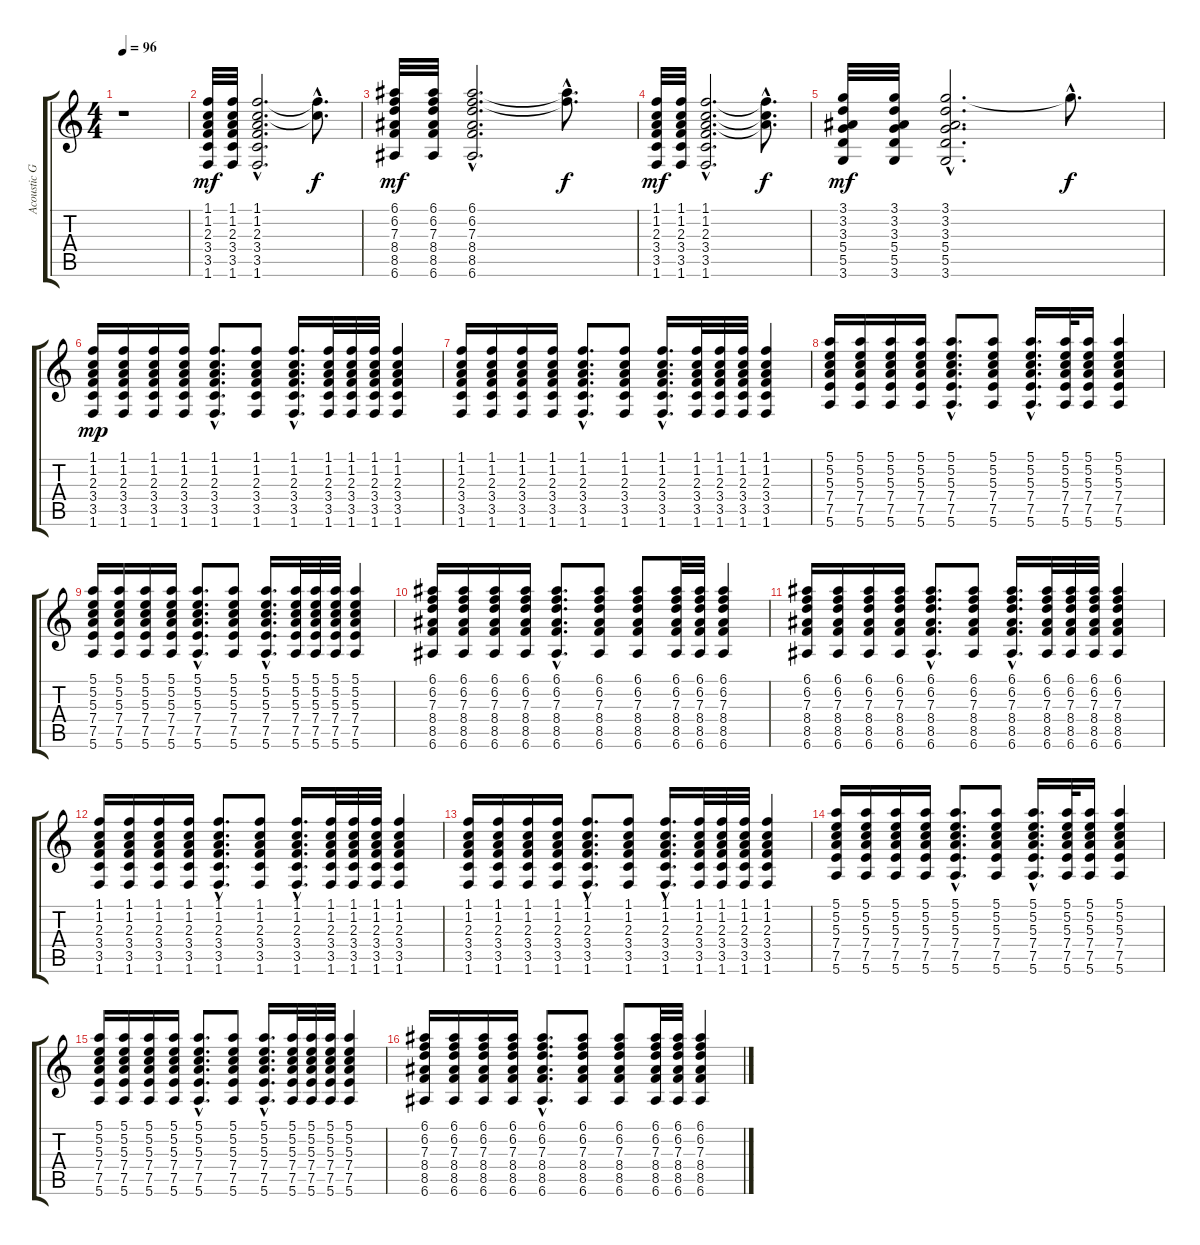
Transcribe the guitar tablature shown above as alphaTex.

\track ("Acoustic Guitar" "Acoustic G") {instrument acousticguitarsteel}
\staff {score tabs}
\tuning (E4 B3 G3 D3 A2 E2) {hide}
\ts (4 4)
\tempo 96
\clef g2
\ks c
r.1{dy mf instrument acousticguitarsteel} |
(1.1 1.2 2.3 3.4 3.5 1.6).32 (1.1 1.2 2.3 3.4 3.5 1.6).32 (1.1{hac} 1.2{hac} 2.3{hac} 3.4{hac} 3.5{hac} 1.6{hac}).2{d} (1.1{hac t} 1.2{hac t}).8{d dy f} |
(6.1 6.2 7.3 8.4 8.5 6.6).32{dy mf} (6.1 6.2 7.3 8.4 8.5 6.6).32 (6.1{hac} 6.2{hac} 7.3{hac} 8.4{hac} 8.5{hac} 6.6{hac}).2{d} (6.1{t} 6.2{hac t}).8{d dy f} |
(1.1 1.2 2.3 3.4 3.5 1.6).32{dy mf} (1.1 1.2 2.3 3.4 3.5 1.6).32 (1.1{hac} 1.2{hac} 2.3{hac} 3.4{hac} 3.5{hac} 1.6{hac}).2{d} (1.1{t} 1.2{hac t} 2.3{hac t}).8{d dy f} |
(3.1 3.2 3.3 5.4 5.5 3.6).32{dy mf} (3.1 3.2 3.3 5.4 5.5 3.6).32 (3.1{hac} 3.2{hac} 3.3{hac} 5.4{hac} 5.5{hac} 3.6{hac}).2{d} 3.1{hac t}.8{d dy f} |
(1.1 1.2 2.3 3.4 3.5 1.6).16{dy mp} (1.1 1.2 2.3 3.4 3.5 1.6).16 (1.1 1.2 2.3 3.4 3.5 1.6).16 (1.1 1.2 2.3 3.4 3.5 1.6).16 (1.1 1.2{hac} 2.3{hac} 3.4{hac} 3.5{hac} 1.6{hac}).8{d} (1.1 1.2 2.3 3.4 3.5 1.6).8 (1.1{hac} 1.2{hac} 2.3{hac} 3.4{hac} 3.5 1.6{hac}).16{d} (1.1 1.2 2.3 3.4 3.5 1.6).32 (1.1 1.2 2.3 3.4 3.5 1.6).32 (1.1 1.2 2.3 3.4 3.5 1.6).32 (1.1 1.2 2.3 3.4 3.5 1.6).4 |
(1.1 1.2 2.3 3.4 3.5 1.6).16 (1.1 1.2 2.3 3.4 3.5 1.6).16 (1.1 1.2 2.3 3.4 3.5 1.6).16 (1.1 1.2 2.3 3.4 3.5 1.6).16 (1.1{hac} 1.2{hac} 2.3{hac} 3.4{hac} 3.5 1.6{hac}).8{d} (1.1 1.2 2.3 3.4 3.5 1.6).8 (1.1{hac} 1.2{hac} 2.3{hac} 3.4{hac} 3.5{hac} 1.6{hac}).16{d} (1.1 1.2 2.3 3.4 3.5 1.6).32 (1.1 1.2 2.3 3.4 3.5 1.6).32 (1.1 1.2 2.3 3.4 3.5 1.6).32 (1.1 1.2 2.3 3.4 3.5 1.6).4 |
(5.1 5.2 5.3 7.4 7.5 5.6).16 (5.1 5.2 5.3 7.4 7.5 5.6).16 (5.1 5.2 5.3 7.4 7.5 5.6).16 (5.1 5.2 5.3 7.4 7.5 5.6).16 (5.1{hac} 5.2 5.3{hac} 7.4{hac} 7.5{hac} 5.6{hac}).8{d} (5.1 5.2 5.3 7.4 7.5 5.6).8 (5.1{hac} 5.2{hac} 5.3 7.4{hac} 7.5{hac} 5.6{hac}).16{d} (5.1 5.2 5.3 7.4 7.5 5.6).32 (5.1 5.2 5.3 7.4 7.5 5.6).16 (5.1 5.2 5.3 7.4 7.5 5.6).4 |
(5.1 5.2 5.3 7.4 7.5 5.6).16 (5.1 5.2 5.3 7.4 7.5 5.6).16 (5.1 5.2 5.3 7.4 7.5 5.6).16 (5.1 5.2 5.3 7.4 7.5 5.6).16 (5.1{hac} 5.2{hac} 5.3{hac} 7.4{hac} 7.5{hac} 5.6{hac}).8{d} (5.1 5.2 5.3 7.4 7.5 5.6).8 (5.1{hac} 5.2{hac} 5.3{hac} 7.4{hac} 7.5{hac} 5.6{hac}).16{d} (5.1 5.2 5.3 7.4 7.5 5.6).32 (5.1 5.2 5.3 7.4 7.5 5.6).32 (5.1 5.2 5.3 7.4 7.5 5.6).32 (5.1 5.2 5.3 7.4 7.5 5.6).4 |
(6.1 6.2 7.3 8.4 8.5 6.6).16 (6.1 6.2 7.3 8.4 8.5 6.6).16 (6.1 6.2 7.3 8.4 8.5 6.6).16 (6.1 6.2 7.3 8.4 8.5 6.6).16 (6.1{hac} 6.2{hac} 7.3{hac} 8.4{hac} 8.5{hac} 6.6{hac}).8{d} (6.1 6.2 7.3 8.4 8.5 6.6).8 (6.1 6.2 7.3 8.4 8.5 6.6).8 (6.1 6.2 7.3 8.4 8.5 6.6).32 (6.1 6.2 7.3 8.4 8.5 6.6).32 (6.1 6.2 7.3 8.4 8.5 6.6).4 |
(6.1 6.2 7.3 8.4 8.5 6.6).16 (6.1 6.2 7.3 8.4 8.5 6.6).16 (6.1 6.2 7.3 8.4 8.5 6.6).16 (6.1 6.2 7.3 8.4 8.5 6.6).16 (6.1{hac} 6.2{hac} 7.3{hac} 8.4{hac} 8.5{hac} 6.6{hac}).8{d} (6.1 6.2 7.3 8.4 8.5 6.6).8 (6.1{hac} 6.2{hac} 7.3{hac} 8.4{hac} 8.5{hac} 6.6{hac}).16{d} (6.1 6.2 7.3 8.4 8.5 6.6).32 (6.1 6.2 7.3 8.4 8.5 6.6).32 (6.1 6.2 7.3 8.4 8.5 6.6).32 (6.1 6.2 7.3 8.4 8.5 6.6).4 |
(1.1 1.2 2.3 3.4 3.5 1.6).16 (1.1 1.2 2.3 3.4 3.5 1.6).16 (1.1 1.2 2.3 3.4 3.5 1.6).16 (1.1 1.2 2.3 3.4 3.5 1.6).16 (1.1 1.2{hac} 2.3{hac} 3.4{hac} 3.5{hac} 1.6{hac}).8{d} (1.1 1.2 2.3 3.4 3.5 1.6).8 (1.1{hac} 1.2{hac} 2.3{hac} 3.4{hac} 3.5 1.6{hac}).16{d} (1.1 1.2 2.3 3.4 3.5 1.6).32 (1.1 1.2 2.3 3.4 3.5 1.6).32 (1.1 1.2 2.3 3.4 3.5 1.6).32 (1.1 1.2 2.3 3.4 3.5 1.6).4 |
(1.1 1.2 2.3 3.4 3.5 1.6).16 (1.1 1.2 2.3 3.4 3.5 1.6).16 (1.1 1.2 2.3 3.4 3.5 1.6).16 (1.1 1.2 2.3 3.4 3.5 1.6).16 (1.1{hac} 1.2{hac} 2.3{hac} 3.4{hac} 3.5 1.6{hac}).8{d} (1.1 1.2 2.3 3.4 3.5 1.6).8 (1.1{hac} 1.2{hac} 2.3{hac} 3.4{hac} 3.5{hac} 1.6{hac}).16{d} (1.1 1.2 2.3 3.4 3.5 1.6).32 (1.1 1.2 2.3 3.4 3.5 1.6).32 (1.1 1.2 2.3 3.4 3.5 1.6).32 (1.1 1.2 2.3 3.4 3.5 1.6).4 |
(5.1 5.2 5.3 7.4 7.5 5.6).16 (5.1 5.2 5.3 7.4 7.5 5.6).16 (5.1 5.2 5.3 7.4 7.5 5.6).16 (5.1 5.2 5.3 7.4 7.5 5.6).16 (5.1{hac} 5.2 5.3{hac} 7.4{hac} 7.5{hac} 5.6{hac}).8{d} (5.1 5.2 5.3 7.4 7.5 5.6).8 (5.1{hac} 5.2{hac} 5.3 7.4{hac} 7.5{hac} 5.6{hac}).16{d} (5.1 5.2 5.3 7.4 7.5 5.6).32 (5.1 5.2 5.3 7.4 7.5 5.6).16 (5.1 5.2 5.3 7.4 7.5 5.6).4 |
(5.1 5.2 5.3 7.4 7.5 5.6).16 (5.1 5.2 5.3 7.4 7.5 5.6).16 (5.1 5.2 5.3 7.4 7.5 5.6).16 (5.1 5.2 5.3 7.4 7.5 5.6).16 (5.1{hac} 5.2{hac} 5.3{hac} 7.4{hac} 7.5{hac} 5.6{hac}).8{d} (5.1 5.2 5.3 7.4 7.5 5.6).8 (5.1{hac} 5.2{hac} 5.3{hac} 7.4{hac} 7.5{hac} 5.6{hac}).16{d} (5.1 5.2 5.3 7.4 7.5 5.6).32 (5.1 5.2 5.3 7.4 7.5 5.6).32 (5.1 5.2 5.3 7.4 7.5 5.6).32 (5.1 5.2 5.3 7.4 7.5 5.6).4 |
(6.1 6.2 7.3 8.4 8.5 6.6).16 (6.1 6.2 7.3 8.4 8.5 6.6).16 (6.1 6.2 7.3 8.4 8.5 6.6).16 (6.1 6.2 7.3 8.4 8.5 6.6).16 (6.1{hac} 6.2{hac} 7.3{hac} 8.4{hac} 8.5{hac} 6.6{hac}).8{d} (6.1 6.2 7.3 8.4 8.5 6.6).8 (6.1 6.2 7.3 8.4 8.5 6.6).8 (6.1 6.2 7.3 8.4 8.5 6.6).32 (6.1 6.2 7.3 8.4 8.5 6.6).32 (6.1 6.2 7.3 8.4 8.5 6.6).4
